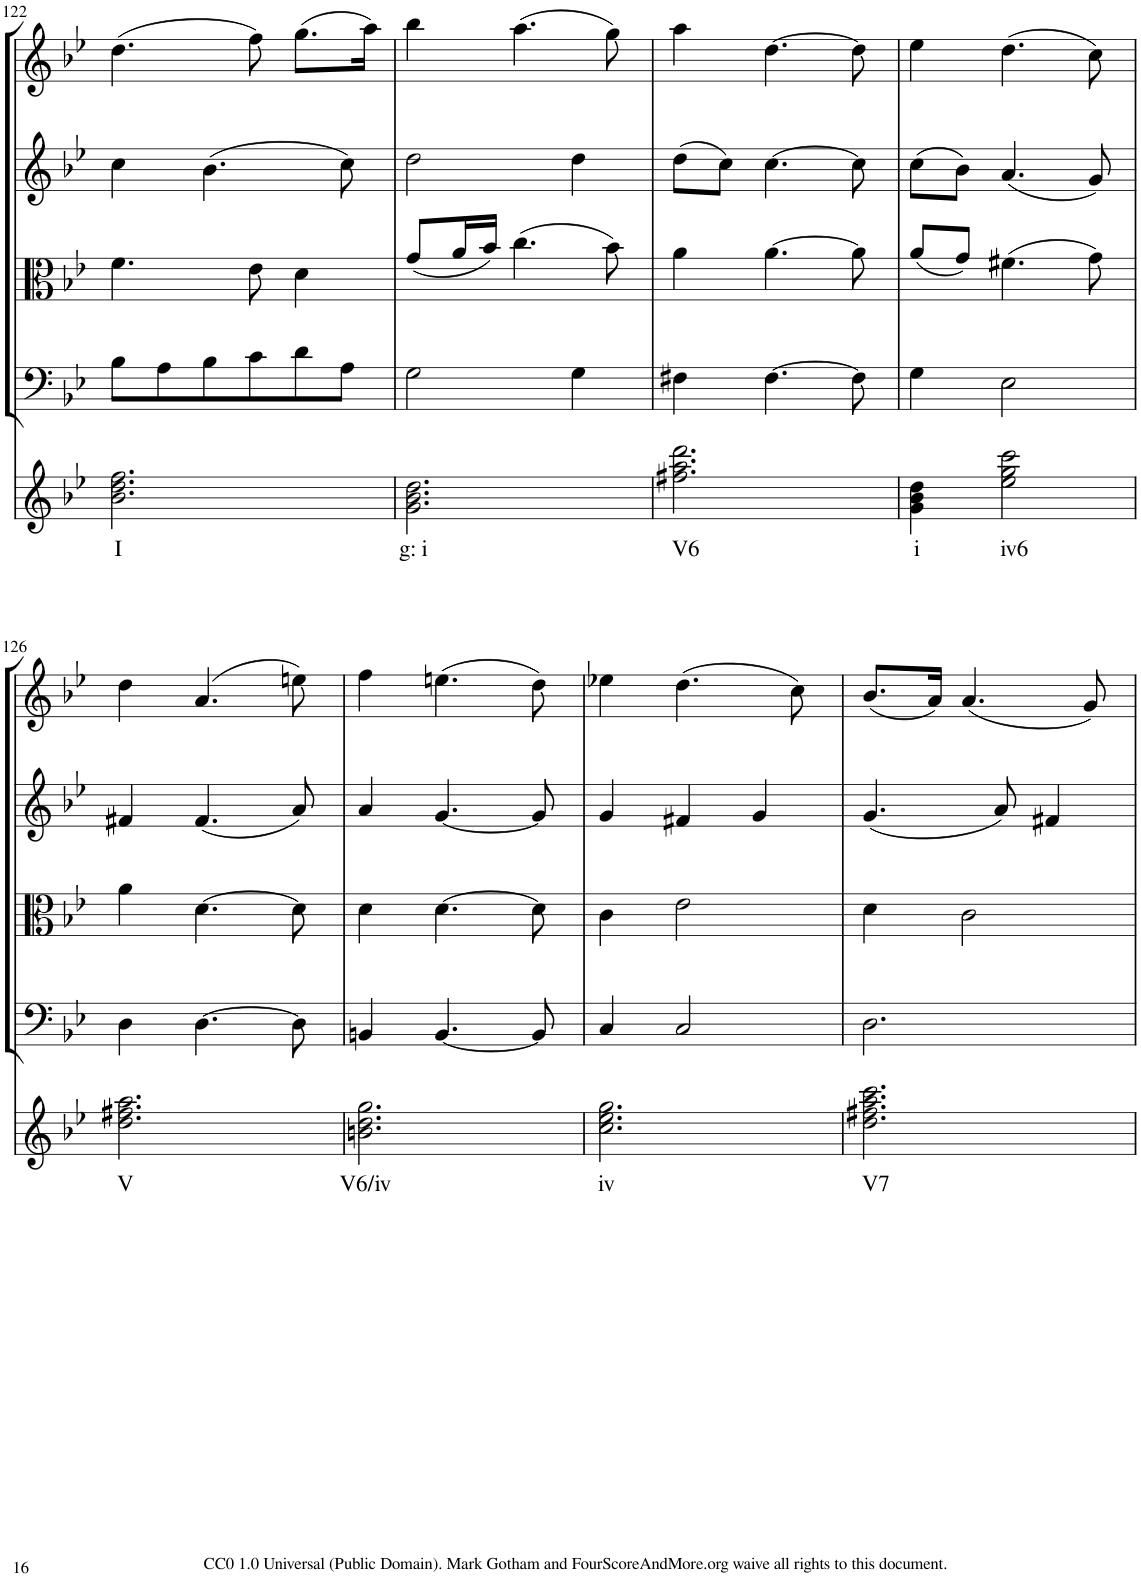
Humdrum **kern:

**kern	**text	**kern	**kern	**kern	**kern
*part5	*part5	*part4	*part3	*part2	*part1
*staff5	*staff5	*staff4	*staff3	*staff2	*staff1
*I"Analysis	*	*I"Violoncello	*I"Viola	*I"Violin II	*I"Violin I
*	*	*I'Vc	*I'Vla	*I'Vln	*I'Vln
!!LO:PB:g=z
*clefG2	*	*clefF4	*clefC3	*clefG2	*clefG2
*k[b-e-]	*	*k[b-e-]	*k[b-e-]	*k[b-e-]	*k[b-e-]
*M3/4	*	*M3/4	*M3/4	*M3/4	*M3/4
=122	=122	=122	=122	=122	=122
!	!LO:LY:b	!	!	!	!
2.b-\ 2.dd\ 2.ff\	I	8B-\L	4.f\	4cc\	(>4.dd\
.	.	8A\	.	.	.
.	.	8B-\	.	(>4.b-\	.
.	.	8c\	8e-\	.	8ff\)
.	.	8d\	4d\	.	(>8.gg\L
.	.	8A\J	.	8cc\)	.
.	.	.	.	.	16aa\Jk)
=123	=123	=123	=123	=123	=123
!	!LO:LY:b	!	!	!	!
2.g\ 2.b-\ 2.dd\	g: i	2G\	(<8g/L	2dd\	4bb-\
.	.	.	16a/L	.	.
.	.	.	16b-/JJ)	.	.
.	.	.	(>4.cc\	.	(>4.aa\
.	.	4G\	.	4dd\	.
.	.	.	8b-\)	.	8gg\)
=124	=124	=124	=124	=124	=124
!	!LO:LY:b	!	!	!	!
2.ff#X\ 2.aa\ 2.ddd\	V6	4F#X\	4a\	(>8dd\L	4aa\
.	.	.	.	8cc\J)	.
.	.	[4.F#\	[4.a\	[4.cc\	[4.dd\
.	.	8F#\]	8a\]	8cc\]	8dd\]
=125	=125	=125	=125	=125	=125
!	!LO:LY:b	!	!	!	!
4g\ 4b-\ 4dd\	i	4G\	(<8a/L	(>8cc\L	4ee-\
.	.	.	8g/J)	8b-\J)	.
!	!LO:LY:b	!	!	!	!
2ee-\ 2gg\ 2ccc\	iv6	2E-\	(>4.f#X\	(<4.a/	(>4.dd\
.	.	.	8g\)	8g/)	8cc\)
!!LO:LB:g=z
=126	=126	=126	=126	=126	=126
!	!LO:LY:b	!	!	!	!
2.dd\ 2.ff#X\ 2.aa\	V	4D\	4a\	4f#X/	4dd\
.	.	[4.D\	[4.d\	(<4.f#/	(>4.a/
.	.	8D\]	8d\]	8a/)	8een\)
=127	=127	=127	=127	=127	=127
!	!LO:LY:b	!	!	!	!
2.bn\ 2.dd\ 2.gg\	V6/iv	4BBn/	4d\	4a/	4ff\
.	.	[4.BB/	[4.d\	[4.g/	(>4.een\
.	.	8BB/]	8d\]	8g/]	8dd\)
=128	=128	=128	=128	=128	=128
!	!LO:LY:b	!	!	!	!
2.cc\ 2.ee-\ 2.gg\	iv	4C/	4c\	4g/	4ee-X\
.	.	2C/	2e-\	4f#X/	(>4.dd\
.	.	.	.	4g/	.
.	.	.	.	.	8cc\)
=129	=129	=129	=129	=129	=129
!	!LO:LY:b	!	!	!	!
2.dd\ 2.ff#X\ 2.aa\ 2.ccc\	V7	2.D\	4d\	(<4.g/	(<8.b-/L
.	.	.	.	.	16a/Jk)
.	.	.	2c\	.	(<4.a/
.	.	.	.	8a/)	.
.	.	.	.	4f#X/	.
.	.	.	.	.	8g/)
=	=	=	=	=	=
*-	*-	*-	*-	*-	*-
